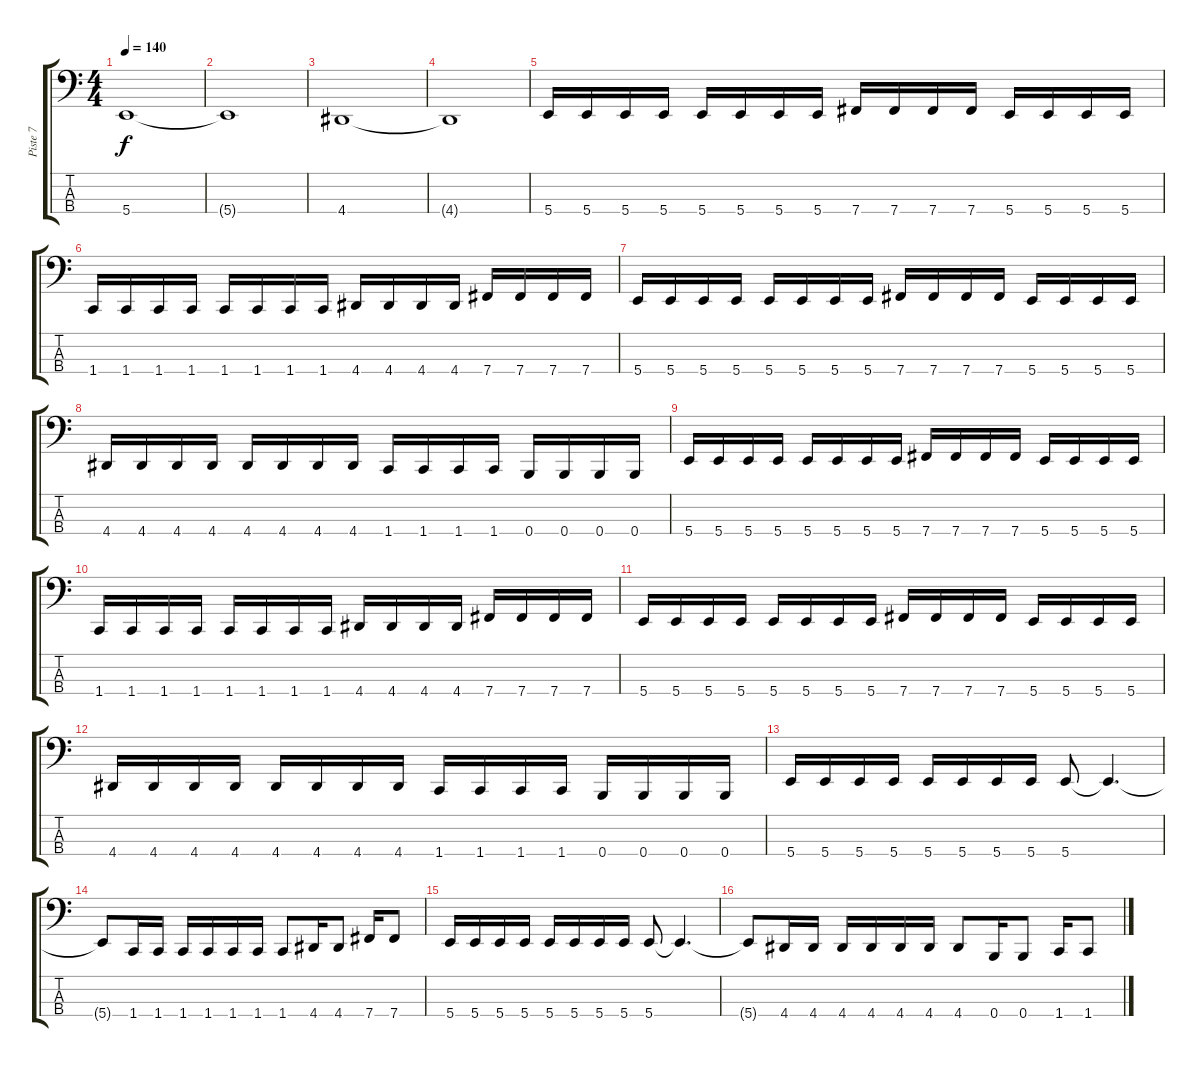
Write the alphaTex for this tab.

\track ("Piste 7" "Piste 7") {instrument electricbasspick}
\staff {score tabs}
\tuning (E2 B1 Gb1 B0) {hide}
\ts (4 4)
\tempo 140
\clef f4
\ks c
5.4.1{dy f} |
5.4{t}.1 |
4.4.1 |
4.4{t}.1 |
5.4.16 5.4.16 5.4.16 5.4.16 5.4.16 5.4.16 5.4.16 5.4.16 7.4.16 7.4.16 7.4.16 7.4.16 5.4.16 5.4.16 5.4.16 5.4.16 |
1.4.16 1.4.16 1.4.16 1.4.16 1.4.16 1.4.16 1.4.16 1.4.16 4.4.16 4.4.16 4.4.16 4.4.16 7.4.16 7.4.16 7.4.16 7.4.16 |
5.4.16 5.4.16 5.4.16 5.4.16 5.4.16 5.4.16 5.4.16 5.4.16 7.4.16 7.4.16 7.4.16 7.4.16 5.4.16 5.4.16 5.4.16 5.4.16 |
4.4.16 4.4.16 4.4.16 4.4.16 4.4.16 4.4.16 4.4.16 4.4.16 1.4.16 1.4.16 1.4.16 1.4.16 0.4.16 0.4.16 0.4.16 0.4.16 |
5.4.16 5.4.16 5.4.16 5.4.16 5.4.16 5.4.16 5.4.16 5.4.16 7.4.16 7.4.16 7.4.16 7.4.16 5.4.16 5.4.16 5.4.16 5.4.16 |
1.4.16 1.4.16 1.4.16 1.4.16 1.4.16 1.4.16 1.4.16 1.4.16 4.4.16 4.4.16 4.4.16 4.4.16 7.4.16 7.4.16 7.4.16 7.4.16 |
5.4.16 5.4.16 5.4.16 5.4.16 5.4.16 5.4.16 5.4.16 5.4.16 7.4.16 7.4.16 7.4.16 7.4.16 5.4.16 5.4.16 5.4.16 5.4.16 |
4.4.16 4.4.16 4.4.16 4.4.16 4.4.16 4.4.16 4.4.16 4.4.16 1.4.16 1.4.16 1.4.16 1.4.16 0.4.16 0.4.16 0.4.16 0.4.16 |
5.4.16 5.4.16 5.4.16 5.4.16 5.4.16 5.4.16 5.4.16 5.4.16 5.4.8 5.4{t}.4{d} |
5.4{t}.8 1.4.16 1.4.16 1.4.16 1.4.16 1.4.16 1.4.16 1.4.8 4.4.16 4.4.8 7.4.16 7.4.8 |
5.4.16 5.4.16 5.4.16 5.4.16 5.4.16 5.4.16 5.4.16 5.4.16 5.4.8 5.4{t}.4{d} |
5.4{t}.8 4.4.16 4.4.16 4.4.16 4.4.16 4.4.16 4.4.16 4.4.8 0.4.16 0.4.8 1.4.16 1.4.8
